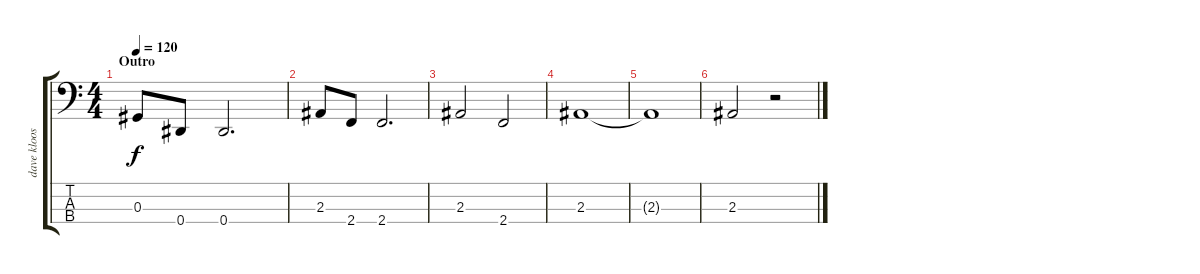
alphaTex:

\track ("dave kloos" "dave kloos") {instrument electricbasspick}
\staff {score tabs}
\tuning (Gb2 Db2 Ab1 Eb1) {hide}
\ts (4 4)
\section ("" "Outro")
\tempo 120
\clef f4
\ks c
0.3.8{dy f} 0.4.8 0.4.2{d} |
2.3.8 2.4.8 2.4.2{d} |
2.3.2 2.4.2 |
2.3.1 |
2.3{t}.1 |
2.3.2 r.2
